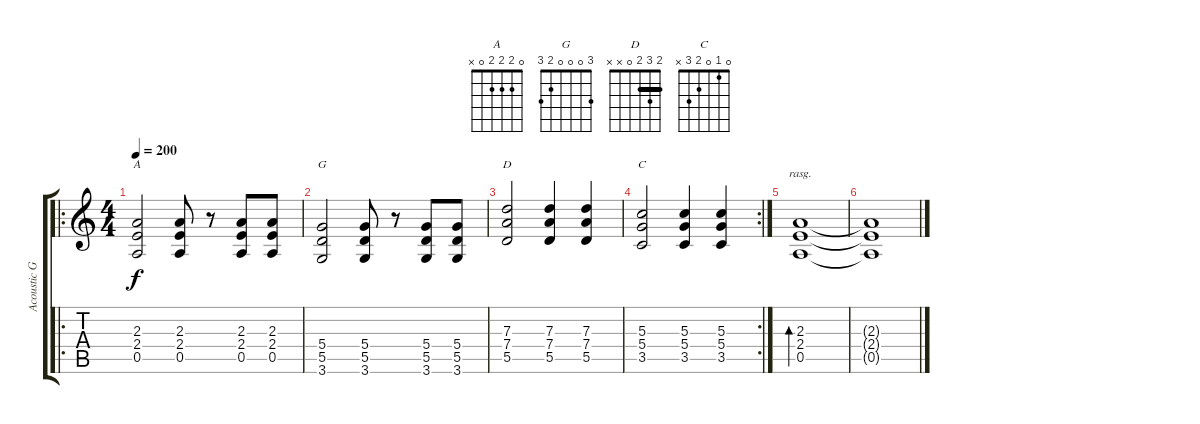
\track ("Acoustic Guitar (Stephen Lynch)" "Acoustic G") {instrument acousticguitarsteel}
\staff {score tabs}
\tuning (E4 B3 G3 D3 A2 E2) {hide}
\chord ("A" 0 2 2 2 0 x)
\chord ("G" 3 0 0 0 2 3)
\chord ("D" 2 3 2 0 x x) {barre 2}
\chord ("C" 0 1 0 2 3 x)
\ro
\ts (4 4)
\tempo 200
\clef g2
\ks c
(2.3 2.4 0.5).2{ch "A" dy f} (2.3 2.4 0.5).8 r.8 (2.3 2.4 0.5).8 (2.3 2.4 0.5).8 |
(5.4 5.5 3.6).2{ch "G"} (5.4 5.5 3.6).8 r.8 (5.4 5.5 3.6).8 (5.4 5.5 3.6).8 |
(7.3 7.4 5.5).2{ch "D"} (7.3 7.4 5.5).4 (7.3 7.4 5.5).4 |
\rc 2
(5.3 5.4 3.5).2{ch "C"} (5.3 5.4 3.5).4 (5.3 5.4 3.5).4 |
(2.3 2.4 0.5).1{bd 480 rasg ii} |
(2.3{t} 2.4{t} 0.5{t}).1
